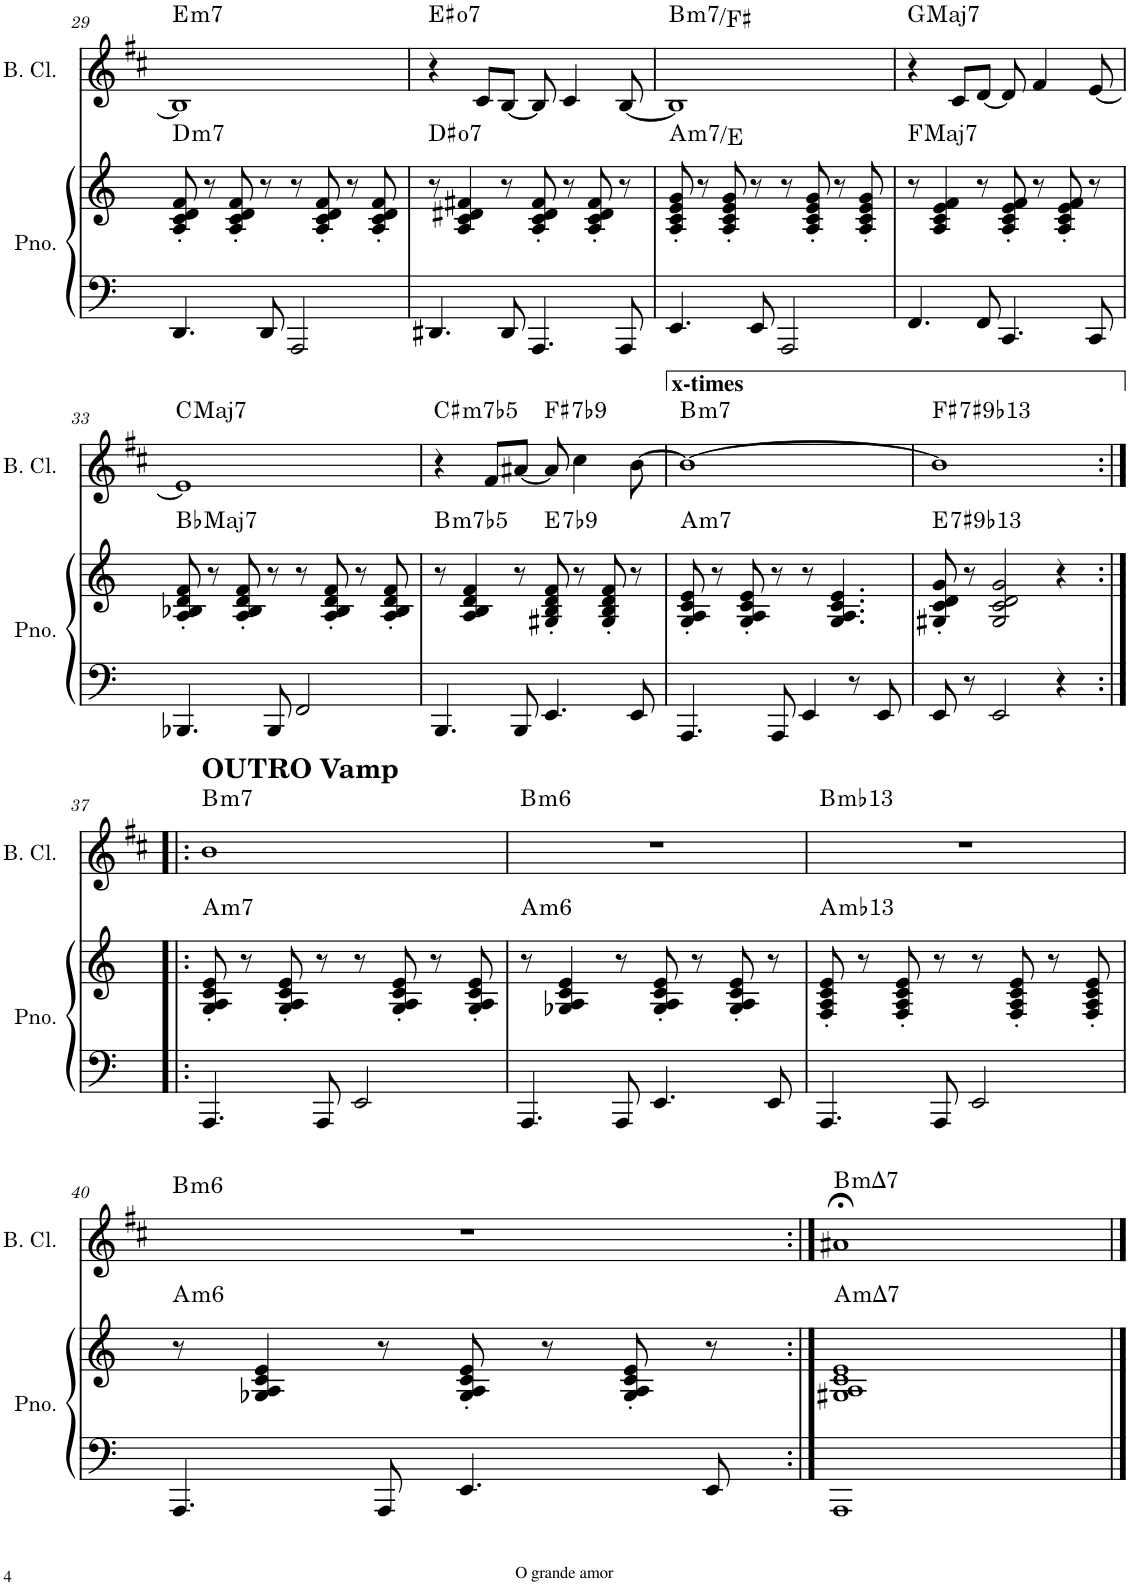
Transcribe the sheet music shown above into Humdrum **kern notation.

**kern	**kern	**harte	**kern	**harte
*part2	*part2	*part2	*part1	*part1
*staff3	*staff2	*	*staff1	*
*I"Pno.	*	*	*I"B. Cl	*
*I'Pno.	*	*	*I'B. Cl.	*
!!LO:PB:g=z
*clefF4	*clefG2	*	*clefG2	*
*	*	*	*ITrd8c14	*
*k[]	*k[]	*	*k[f#c#]	*
*M4/4	*M4/4	*	*M4/4	*
=29	=29	=29	=29	=29
!	!	!LO:H:kt=m7	!	!LO:H:kt=m7
4.DD/	8A/' 8c/' 8d/' 8f/'	D:min7	1B]	E:min7
.	8r	.	.	.
.	8A/' 8c/' 8d/' 8f/'	.	.	.
8DD/	8r	.	.	.
2AAA/	8r	.	.	.
.	8A/' 8c/' 8d/' 8f/'	.	.	.
.	8r	.	.	.
.	8A/' 8c/' 8d/' 8f/'	.	.	.
=30	=30	=30	=30	=30
!	!	!LO:H:kt=7	!	!LO:H:kt=7
4.DD#X/	8r	D#:dim7	4r	E#:dim7
.	4A/ 4c/ 4d#X/ 4f#X/	.	.	.
.	.	.	8c#/L	.
8DD#/	8r	.	[8B/J	.
4.AAA/	8A/' 8c/' 8d#/' 8f#/'	.	8B/]	.
.	8r	.	4c#/	.
.	8A/' 8c/' 8d#/' 8f#/'	.	.	.
8AAA/	8r	.	[8B/	.
=31	=31	=31	=31	=31
!	!	!LO:H:kt=m7	!	!LO:H:kt=m7
4.EE/	8A/' 8c/' 8e/' 8g/'	A:min7/5	1B]	B:min7/5
.	8r	.	.	.
.	8A/' 8c/' 8e/' 8g/'	.	.	.
8EE/	8r	.	.	.
2AAA/	8r	.	.	.
.	8A/' 8c/' 8e/' 8g/'	.	.	.
.	8r	.	.	.
.	8A/' 8c/' 8e/' 8g/'	.	.	.
=32	=32	=32	=32	=32
!	!	!LO:H:kt=Maj7	!	!LO:H:kt=Maj7
4.FF/	8r	F:maj7	4r	G:maj7
.	4A/ 4c/ 4e/ 4f/	.	.	.
.	.	.	8c#/L	.
8FF/	8r	.	[8d/J	.
4.CC/	8A/' 8c/' 8e/' 8f/'	.	8d/]	.
.	8r	.	4f#/	.
.	8A/' 8c/' 8e/' 8f/'	.	.	.
8CC/	8r	.	[8e/	.
!!LO:LB:g=z
=33	=33	=33	=33	=33
!	!	!LO:H:kt=Maj7	!	!LO:H:kt=Maj7
4.BBB-X/	8A/' 8B-X/' 8d/' 8f/'	Bb:maj7	1e]	C:maj7
.	8r	.	.	.
.	8A/' 8B-/' 8d/' 8f/'	.	.	.
8BBB-/	8r	.	.	.
2FF/	8r	.	.	.
.	8A/' 8B-/' 8d/' 8f/'	.	.	.
.	8r	.	.	.
.	8A/' 8B-/' 8d/' 8f/'	.	.	.
=34	=34	=34	=34	=34
!	!	!LO:H:kt=m7b5	!	!LO:H:kt=m7b5
4.BBB/	8r	B:hdim7	4r	C#:hdim7
.	4A/ 4B/ 4d/ 4f/	.	.	.
.	.	.	8f#/L	.
8BBB/	8r	.	[8a#X/J	.
!	!	!LO:H:kt=7	!	!LO:H:kt=7
4.EE/	8G#X/' 8B/' 8d/' 8f/'	E:7(b9)	8a#/]	F#:7(b9)
.	8r	.	4cc#\	.
.	8G#/' 8B/' 8d/' 8f/'	.	.	.
8EE/	8r	.	[8b\	.
=35	=35	=35	=35	=35
!	!	!LO:H:kt=m7	!	!LO:H:kt=m7
4.AAA/	8G/' 8A/' 8c/' 8e/'	A:min7	1b_	B:min7
.	8r	.	.	.
.	8G/' 8A/' 8c/' 8e/'	.	.	.
8AAA/	8r	.	.	.
4EE/	8r	.	.	.
.	4.G/ 4.A/ 4.c/ 4.e/	.	.	.
8r	.	.	.	.
8EE/	.	.	.	.
=36	=36	=36	=36	=36
!	!	!LO:H:kt=7	!	!LO:H:kt=7
8EE/	8G#X/' 8c/' 8d/' 8g/'	E:7(#9,b13)	1b]	F#:7(#9,b13)
8r	8r	.	.	.
2EE/	2G#/ 2c/ 2d/ 2g/	.	.	.
4r	4r	.	.	.
!!LO:LB:g=z
=37:|!|:	=37:|!|:	=37:|!|:	=37:|!|:	=37:|!|:
!	!	!LO:H:kt=m7	!LO:TX:a:B:t=OUTRO Vamp	!LO:H:kt=m7
4.AAA/	8G/' 8A/' 8c/' 8e/'	A:min7	1b	B:min7
.	8r	.	.	.
.	8G/' 8A/' 8c/' 8e/'	.	.	.
8AAA/	8r	.	.	.
2EE/	8r	.	.	.
.	8G/' 8A/' 8c/' 8e/'	.	.	.
.	8r	.	.	.
.	8G/' 8A/' 8c/' 8e/'	.	.	.
=38	=38	=38	=38	=38
!	!	!LO:H:kt=m6	!	!LO:H:kt=m6
4.AAA/	8r	A:min6	1r	B:min6
.	4G-X/ 4A/ 4c/ 4e/	.	.	.
8AAA/	8r	.	.	.
4.EE/	8G-/' 8A/' 8c/' 8e/'	.	.	.
.	8r	.	.	.
.	8G-/' 8A/' 8c/' 8e/'	.	.	.
8EE/	8r	.	.	.
=39	=39	=39	=39	=39
!	!	!LO:H:kt=m	!	!LO:H:kt=m
4.AAA/	8F/' 8A/' 8c/' 8e/'	A:min(b13)	1r	B:min(b13)
.	8r	.	.	.
.	8F/' 8A/' 8c/' 8e/'	.	.	.
8AAA/	8r	.	.	.
2EE/	8r	.	.	.
.	8F/' 8A/' 8c/' 8e/'	.	.	.
.	8r	.	.	.
.	8F/' 8A/' 8c/' 8e/'	.	.	.
!!LO:LB:g=z
=40	=40	=40	=40	=40
!	!	!LO:H:kt=m6	!	!LO:H:kt=m6
4.AAA/	8r	A:min6	1r	B:min6
.	4G-X/ 4A/ 4c/ 4e/	.	.	.
8AAA/	8r	.	.	.
4.EE/	8G-/' 8A/' 8c/' 8e/'	.	.	.
.	8r	.	.	.
.	8G-/' 8A/' 8c/' 8e/'	.	.	.
8EE/	8r	.	.	.
=41:|!	=41:|!	=41:|!	=41:|!	=41:|!
!	!	!LO:H:kt=m^7	!	!LO:H:kt=m^7
1AAA	1G#X 1A 1c 1e	A:minmaj7	1a#X;<	B:minmaj7
==	==	==	==	==
*-	*-	*-	*-	*-
